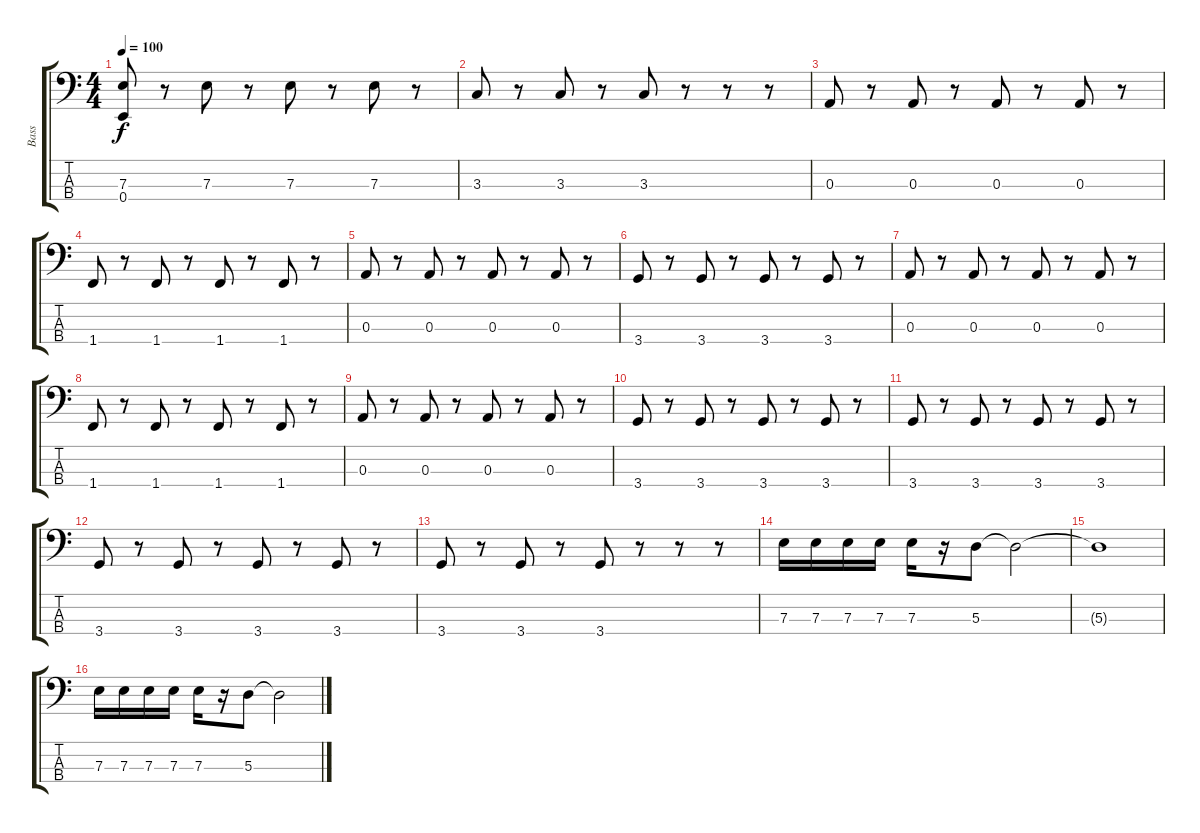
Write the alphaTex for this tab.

\track ("Bass" "Bass") {instrument electricbassfinger}
\staff {score tabs}
\tuning (G2 D2 A1 E1) {hide}
\ts (4 4)
\tempo 100
\clef f4
\ks c
(7.3 0.4).8{dy f} r.8 7.3.8 r.8 7.3.8 r.8 7.3.8 r.8 |
3.3.8 r.8 3.3.8 r.8 3.3.8 r.8 r.8 r.8 |
0.3.8 r.8 0.3.8 r.8 0.3.8 r.8 0.3.8 r.8 |
1.4.8 r.8 1.4.8 r.8 1.4.8 r.8 1.4.8 r.8 |
0.3.8 r.8 0.3.8 r.8 0.3.8 r.8 0.3.8 r.8 |
3.4.8 r.8 3.4.8 r.8 3.4.8 r.8 3.4.8 r.8 |
0.3.8 r.8 0.3.8 r.8 0.3.8 r.8 0.3.8 r.8 |
1.4.8 r.8 1.4.8 r.8 1.4.8 r.8 1.4.8 r.8 |
0.3.8 r.8 0.3.8 r.8 0.3.8 r.8 0.3.8 r.8 |
3.4.8 r.8 3.4.8 r.8 3.4.8 r.8 3.4.8 r.8 |
3.4.8 r.8 3.4.8 r.8 3.4.8 r.8 3.4.8 r.8 |
3.4.8 r.8 3.4.8 r.8 3.4.8 r.8 3.4.8 r.8 |
3.4.8 r.8 3.4.8 r.8 3.4.8 r.8 r.8 r.8 |
7.3.16 7.3.16 7.3.16 7.3.16 7.3.16 r.16 5.3.8 5.3{t}.2 |
5.3{t}.1 |
7.3.16 7.3.16 7.3.16 7.3.16 7.3.16 r.16 5.3.8 5.3{t}.2
